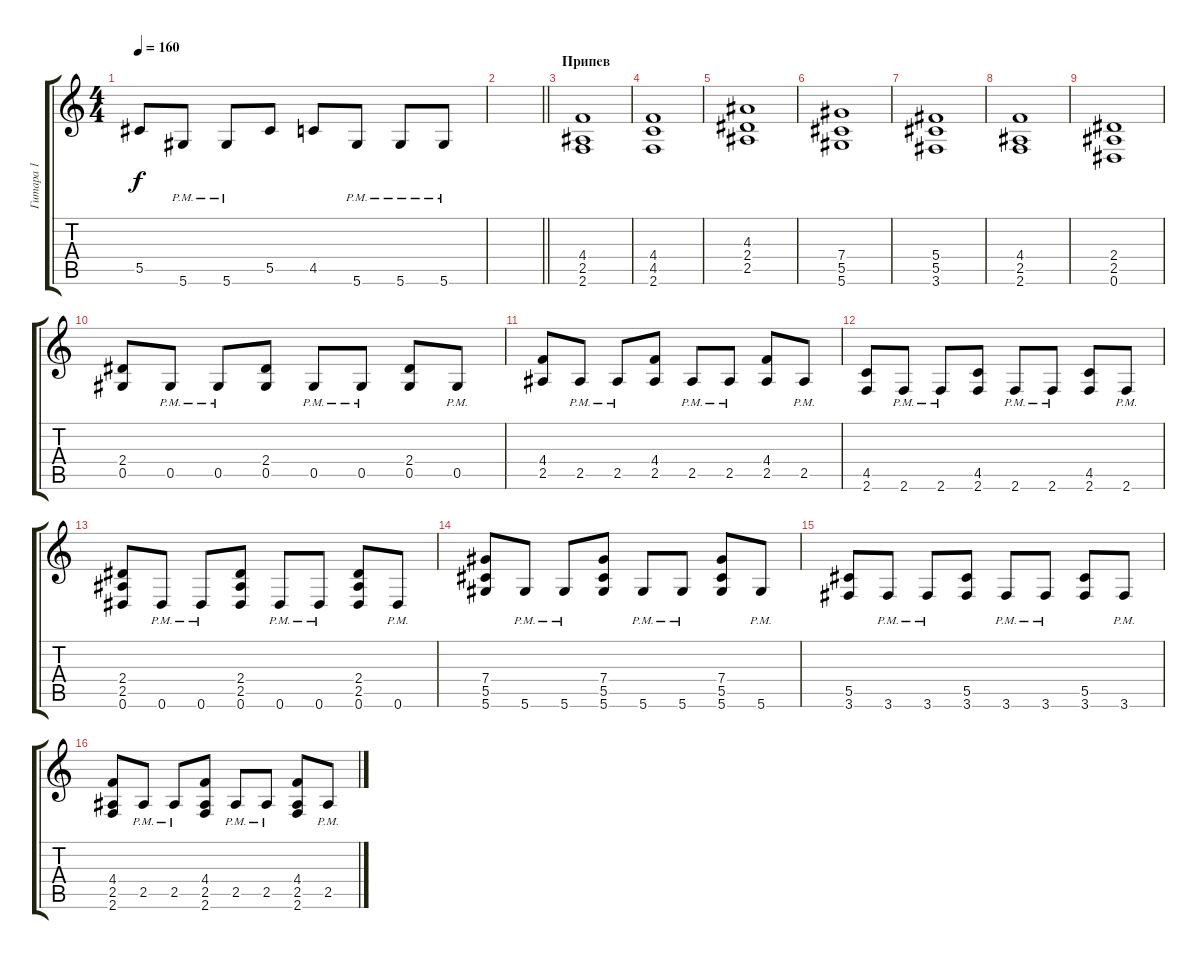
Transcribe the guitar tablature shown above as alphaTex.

\track ("Гитара 1" "Гитара 1") {instrument distortionguitar}
\staff {score tabs}
\tuning (Eb4 Bb3 Gb3 Db3 Ab2 Eb2) {hide}
\ts (4 4)
\tempo 160
\clef g2
\ks c
5.5.8{dy f} 5.6{pm}.8 5.6{pm}.8 5.5.8 4.5.8 5.6{pm}.8 5.6{pm}.8 5.6{pm}.8 |
\barLineRight lightlight
|
\section ("" "Припев")
(4.4 2.5 2.6).1 |
(4.4 4.5 2.6).1 |
(4.3 2.4 2.5).1 |
(7.4 5.5 5.6).1 |
(5.4 5.5 3.6).1 |
(4.4 2.5 2.6).1 |
(2.4 2.5 0.6).1 |
(2.4 0.5).8 0.5{pm}.8 0.5{pm}.8 (2.4 0.5).8 0.5{pm}.8 0.5{pm}.8 (2.4 0.5).8 0.5{pm}.8 |
(4.4 2.5).8 2.5{pm}.8 2.5{pm}.8 (4.4 2.5).8 2.5{pm}.8 2.5{pm}.8 (4.4 2.5).8 2.5{pm}.8 |
(4.5 2.6).8 2.6{pm}.8 2.6{pm}.8 (4.5 2.6).8 2.6{pm}.8 2.6{pm}.8 (4.5 2.6).8 2.6{pm}.8 |
(2.4 2.5 0.6).8 0.6{pm}.8 0.6{pm}.8 (2.4 2.5 0.6).8 0.6{pm}.8 0.6{pm}.8 (2.4 2.5 0.6).8 0.6{pm}.8 |
(7.4 5.5 5.6).8 5.6{pm}.8 5.6{pm}.8 (7.4 5.5 5.6).8 5.6{pm}.8 5.6{pm}.8 (7.4 5.5 5.6).8 5.6{pm}.8 |
(5.5 3.6).8 3.6{pm}.8 3.6{pm}.8 (5.5 3.6).8 3.6{pm}.8 3.6{pm}.8 (5.5 3.6).8 3.6{pm}.8 |
(4.4 2.5 2.6).8 2.5{pm}.8 2.5{pm}.8 (4.4 2.5 2.6).8 2.5{pm}.8 2.5{pm}.8 (4.4 2.5 2.6).8 2.5{pm}.8
